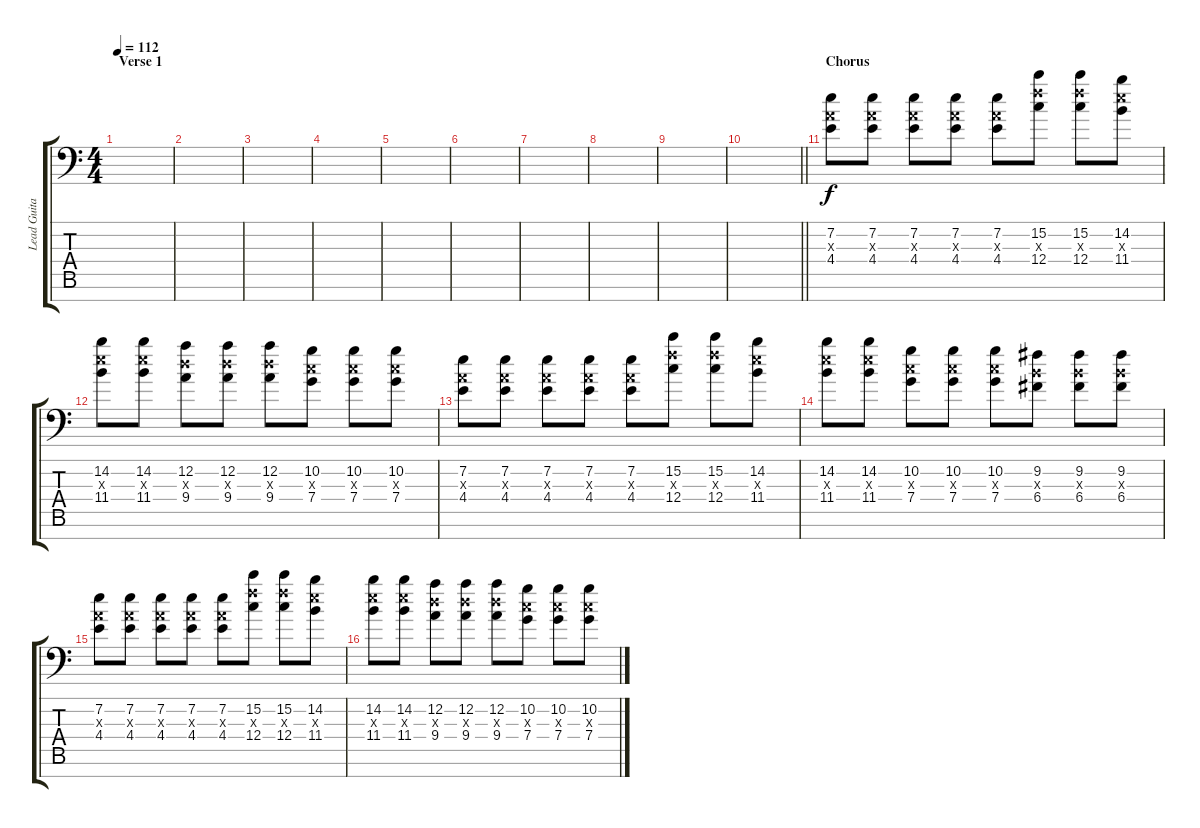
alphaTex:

\track ("Lead Guitar 2" "Lead Guita") {instrument distortionguitar}
\staff {score tabs}
\tuning (D4 A3 F3 C3 G2 D2 A1) {hide}
\ts (4 4)
\section ("" "Verse 1")
\tempo 112
\clef f4
\ks c
|
|
|
|
|
|
|
|
|
\barLineRight lightlight
|
\section ("" "Chorus")
(7.2 4.3{x} 4.4).8 (7.2 4.3{x} 4.4).8 (7.2 4.3{x} 4.4).8 (7.2 4.3{x} 4.4).8 (7.2 4.3{x} 4.4).8 (15.2 12.3{x} 12.4).8 (15.2 12.3{x} 12.4).8 (14.2 11.3{x} 11.4).8 |
(14.2 11.3{x} 11.4).8 (14.2 11.3{x} 11.4).8 (12.2 9.3{x} 9.4).8 (12.2 9.3{x} 9.4).8 (12.2 9.3{x} 9.4).8 (10.2 7.3{x} 7.4).8 (10.2 7.3{x} 7.4).8 (10.2 7.3{x} 7.4).8 |
(7.2 4.3{x} 4.4).8 (7.2 4.3{x} 4.4).8 (7.2 4.3{x} 4.4).8 (7.2 4.3{x} 4.4).8 (7.2 4.3{x} 4.4).8 (15.2 12.3{x} 12.4).8 (15.2 12.3{x} 12.4).8 (14.2 11.3{x} 11.4).8 |
(14.2 11.3{x} 11.4).8 (14.2 11.3{x} 11.4).8 (10.2 7.3{x} 7.4).8 (10.2 7.3{x} 7.4).8 (10.2 7.3{x} 7.4).8 (9.2 6.3{x} 6.4).8 (9.2 6.3{x} 6.4).8 (9.2 6.3{x} 6.4).8 |
(7.2 4.3{x} 4.4).8 (7.2 4.3{x} 4.4).8 (7.2 4.3{x} 4.4).8 (7.2 4.3{x} 4.4).8 (7.2 4.3{x} 4.4).8 (15.2 12.3{x} 12.4).8 (15.2 12.3{x} 12.4).8 (14.2 11.3{x} 11.4).8 |
(14.2 11.3{x} 11.4).8 (14.2 11.3{x} 11.4).8 (12.2 9.3{x} 9.4).8 (12.2 9.3{x} 9.4).8 (12.2 9.3{x} 9.4).8 (10.2 7.3{x} 7.4).8 (10.2 7.3{x} 7.4).8 (10.2 7.3{x} 7.4).8
